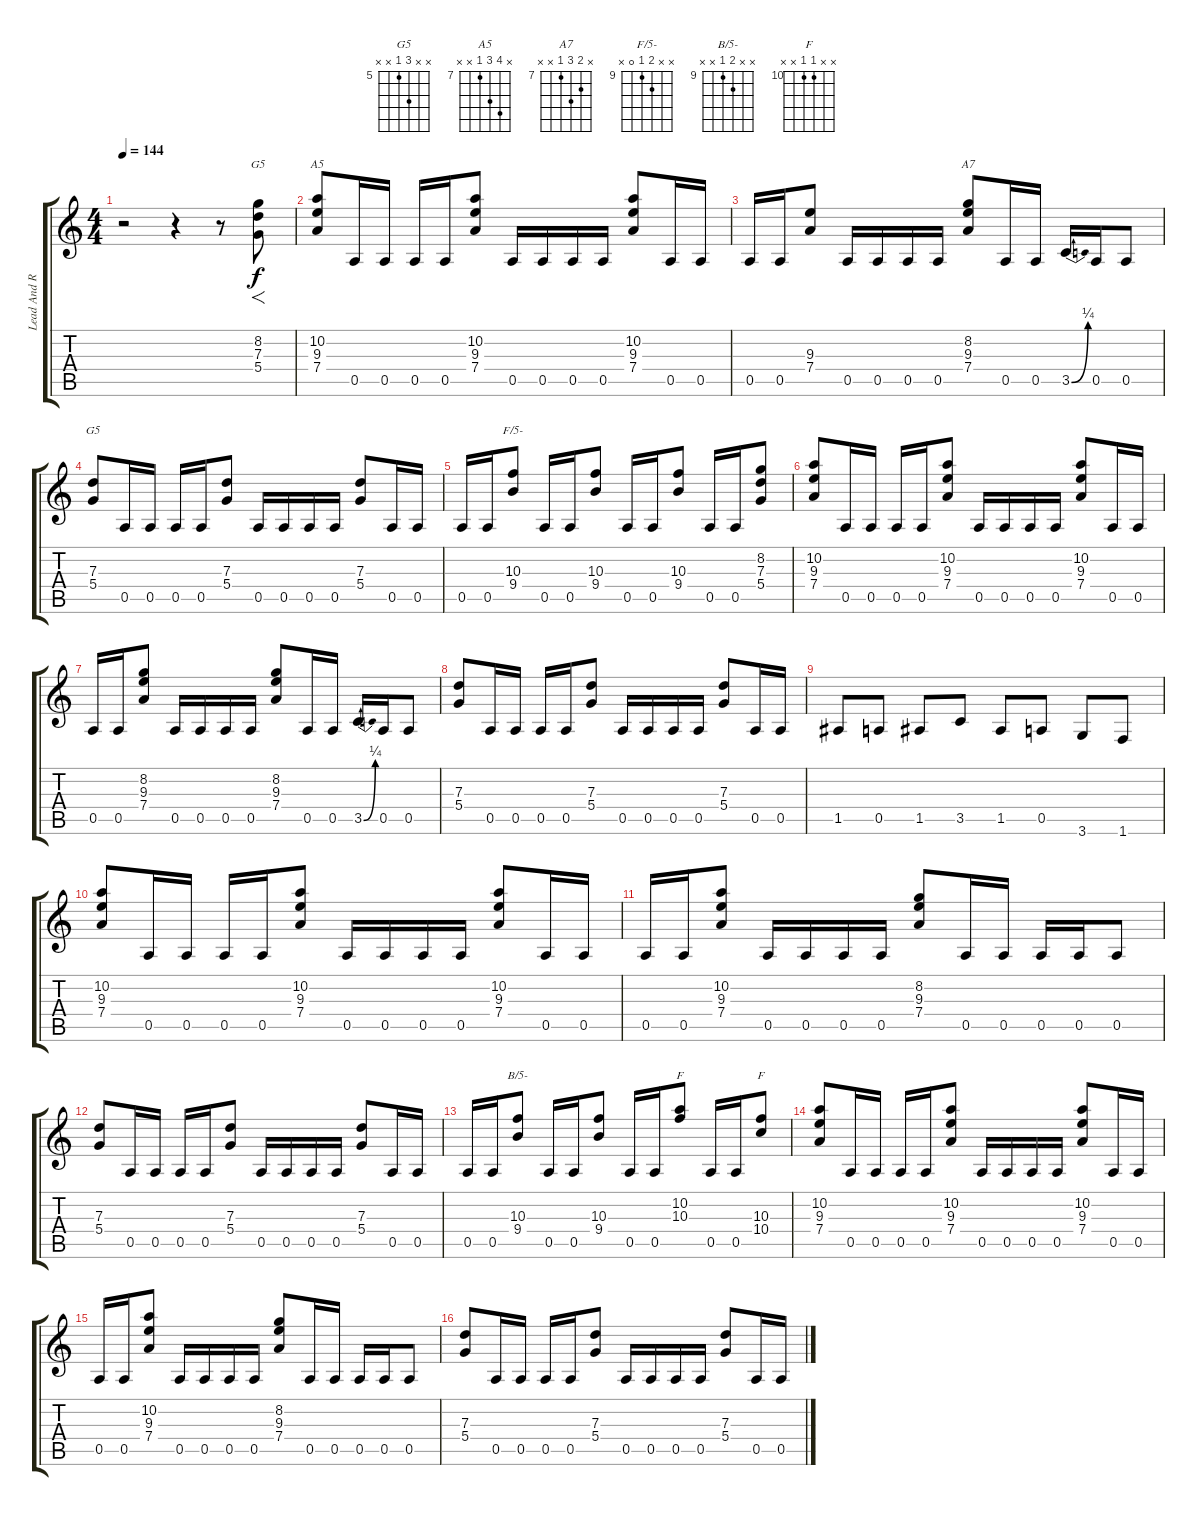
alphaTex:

\track ("Lead And Rhythm Guitar" "Lead And R") {instrument overdrivenguitar}
\staff {score tabs}
\tuning (E4 B3 G3 D3 A2 E2) {hide}
\chord ("G5" x 8 7 5 x x) {firstfret 5}
\chord ("A5" x 10 9 7 x x) {firstfret 7}
\chord ("A7" x 8 9 7 x x) {firstfret 7}
\chord ("G5" x x 7 5 x x) {firstfret 5}
\chord ("F/5-" x x 10 9 0 x) {firstfret 9}
\chord ("B/5-" x x 10 9 x x) {firstfret 9}
\chord ("F" x 10 10 x x x) {firstfret 10}
\chord ("F" x x 10 10 x x) {firstfret 10}
\ts (4 4)
\tempo 144
\clef g2
\ks c
r.2{dy f instrument overdrivenguitar} r.4 r.8 (8.2 7.3 5.4).8{f ch "G5"} |
(10.2 9.3 7.4).8{ch "A5"} 0.5.16 0.5.16 0.5.16 0.5.16 (10.2 9.3 7.4).8 0.5.16 0.5.16 0.5.16 0.5.16 (10.2 9.3 7.4).8 0.5.16 0.5.16 |
0.5.16 0.5.16 (9.3 7.4).8 0.5.16 0.5.16 0.5.16 0.5.16 (8.2 9.3 7.4).8{ch "A7"} 0.5.16 0.5.16 3.5{be (bend 0 0 60 1)}.16 0.5.16 0.5.8 |
(7.3 5.4).8{ch "G5"} 0.5.16 0.5.16 0.5.16 0.5.16 (7.3 5.4).8 0.5.16 0.5.16 0.5.16 0.5.16 (7.3 5.4).8 0.5.16 0.5.16 |
0.5.16 0.5.16 (10.3 9.4).8{ch "F/5-"} 0.5.16 0.5.16 (10.3 9.4).8 0.5.16 0.5.16 (10.3 9.4).8 0.5.16 0.5.16 (8.2 7.3 5.4).8 |
(10.2 9.3 7.4).8 0.5.16 0.5.16 0.5.16 0.5.16 (10.2 9.3 7.4).8 0.5.16 0.5.16 0.5.16 0.5.16 (10.2 9.3 7.4).8 0.5.16 0.5.16 |
0.5.16 0.5.16 (8.2 9.3 7.4).8 0.5.16 0.5.16 0.5.16 0.5.16 (8.2 9.3 7.4).8 0.5.16 0.5.16 3.5{be (bend 0 0 60 1)}.16 0.5.16 0.5.8 |
(7.3 5.4).8 0.5.16 0.5.16 0.5.16 0.5.16 (7.3 5.4).8 0.5.16 0.5.16 0.5.16 0.5.16 (7.3 5.4).8 0.5.16 0.5.16 |
1.5.8 0.5.8 1.5.8 3.5.8 1.5.8 0.5.8 3.6.8 1.6.8 |
(10.2 9.3 7.4).8 0.5.16 0.5.16 0.5.16 0.5.16 (10.2 9.3 7.4).8 0.5.16 0.5.16 0.5.16 0.5.16 (10.2 9.3 7.4).8 0.5.16 0.5.16 |
0.5.16 0.5.16 (10.2 9.3 7.4).8 0.5.16 0.5.16 0.5.16 0.5.16 (8.2 9.3 7.4).8 0.5.16 0.5.16 0.5.16 0.5.16 0.5.8 |
(7.3 5.4).8 0.5.16 0.5.16 0.5.16 0.5.16 (7.3 5.4).8 0.5.16 0.5.16 0.5.16 0.5.16 (7.3 5.4).8 0.5.16 0.5.16 |
0.5.16 0.5.16 (10.3 9.4).8{ch "B/5-"} 0.5.16 0.5.16 (10.3 9.4).8 0.5.16 0.5.16 (10.2 10.3).8{ch "F"} 0.5.16 0.5.16 (10.3 10.4).8{ch "F"} |
(10.2 9.3 7.4).8 0.5.16 0.5.16 0.5.16 0.5.16 (10.2 9.3 7.4).8 0.5.16 0.5.16 0.5.16 0.5.16 (10.2 9.3 7.4).8 0.5.16 0.5.16 |
0.5.16 0.5.16 (10.2 9.3 7.4).8 0.5.16 0.5.16 0.5.16 0.5.16 (8.2 9.3 7.4).8 0.5.16 0.5.16 0.5.16 0.5.16 0.5.8 |
(7.3 5.4).8 0.5.16 0.5.16 0.5.16 0.5.16 (7.3 5.4).8 0.5.16 0.5.16 0.5.16 0.5.16 (7.3 5.4).8 0.5.16 0.5.16
